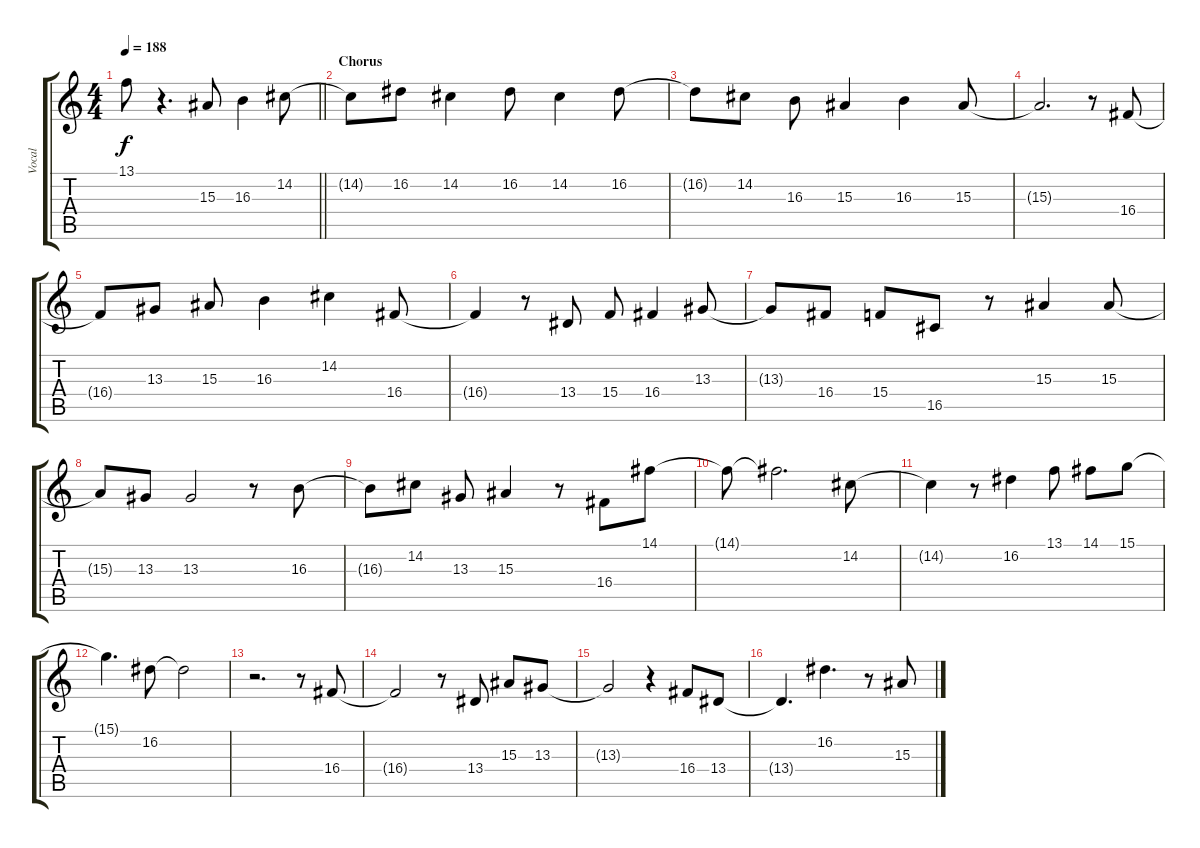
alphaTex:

\track ("Vocal" "Vocal") {instrument acousticgrandpiano}
\staff {score tabs}
\tuning (E4 B3 G3 D3 A2 E2) {hide}
\ts (4 4)
\tempo 188
\clef g2
\barLineRight lightlight
\ks c
13.1{t}.8{dy f} r.4{d} 15.3.8 16.3.4 14.2.8 |
\section ("" "Chorus")
14.2{t}.8 16.2.8 14.2.4 16.2.8 14.2.4 16.2.8 |
16.2{t}.8 14.2.8 16.3.8 15.3.4 16.3.4 15.3.8 |
15.3{t}.2{d} r.8 16.4.8 |
16.4{t}.8 13.3.8 15.3.8 16.3.4 14.2.4 16.4.8 |
16.4{t}.4 r.8 13.4.8 15.4.8 16.4.4 13.3.8 |
13.3{t}.8 16.4.8 15.4.8 16.5.8 r.8 15.3.4 15.3.8 |
15.3{t}.8 13.3.8 13.3.2 r.8 16.3.8 |
16.3{t}.8 14.2.8 13.3.8 15.3.4 r.8 16.4.8 14.1.8 |
14.1{t}.8 14.1{t}.2{d} 14.2.8 |
14.2{t}.4 r.8 16.2.4 13.1.8 14.1.8 15.1.8 |
15.1{t}.4{d} 16.2.8 16.2{t}.2 |
r.2{d} r.8 16.4.8 |
16.4{t}.2 r.8 13.4.8 15.3.8 13.3.8 |
13.3{t}.2 r.4 16.4.8 13.4.8 |
13.4{t}.4{d} 16.2.4{d} r.8 15.3.8
